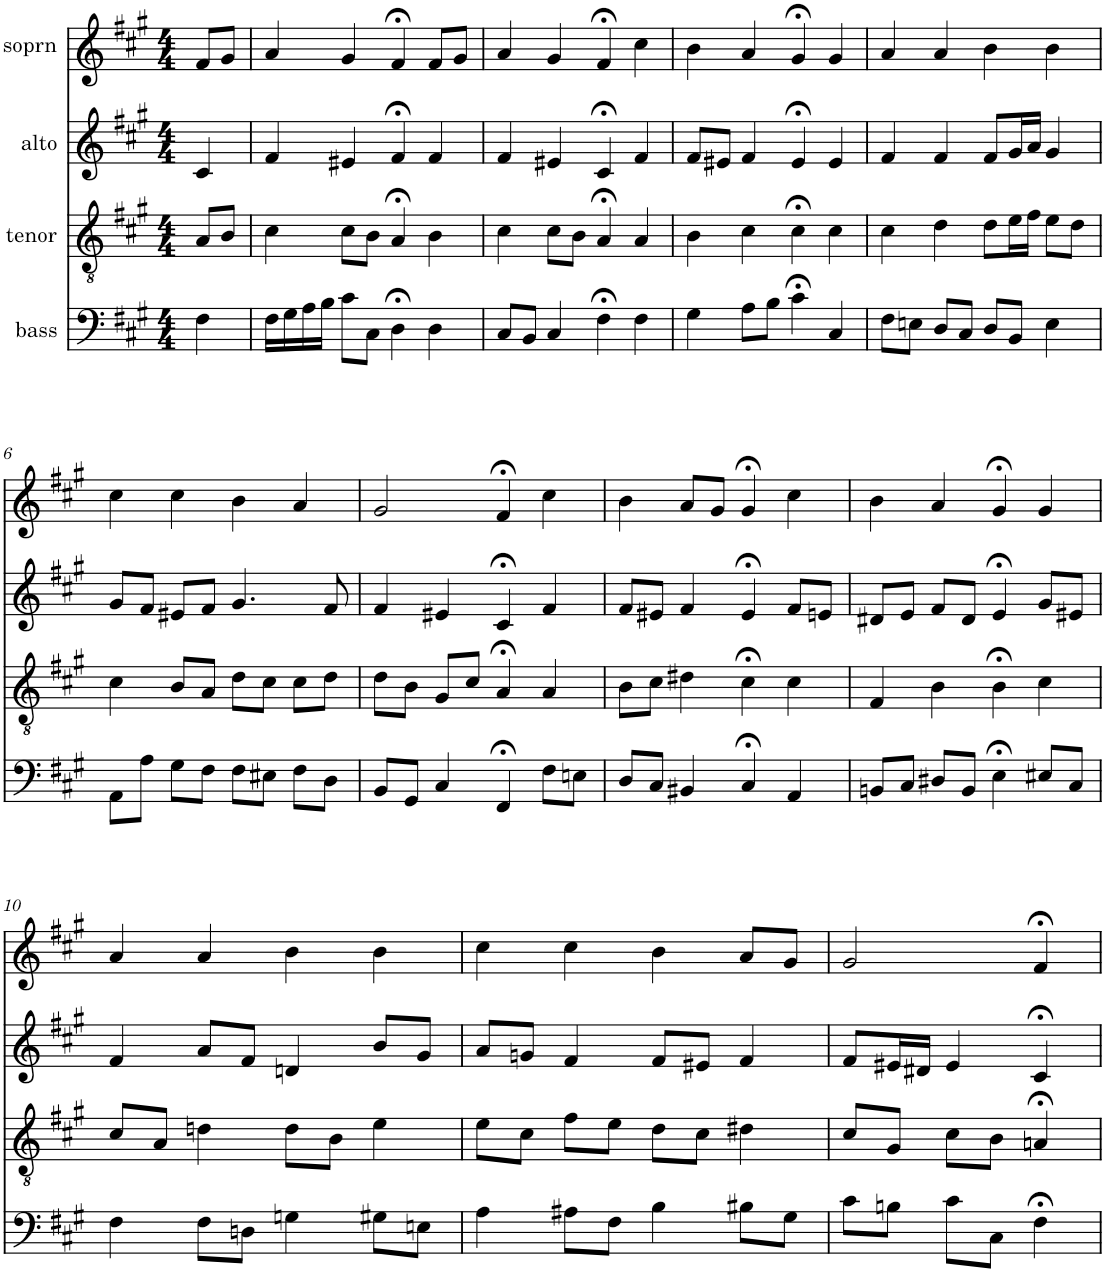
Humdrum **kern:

**kern	**kern	**kern	**kern
*part4	*part3	*part2	*part1
*staff4	*staff3	*staff2	*staff1
*I"bass	*I"tenor	*I"alto	*I"soprn
*clefF4	*clefGv2	*clefG2	*clefG2
*k[f#c#g#]	*k[f#c#g#]	*k[f#c#g#]	*k[f#c#g#]
*f#:	*f#:	*f#:	*f#:
*M4/4	*M4/4	*M4/4	*M4/4
=1	=1	=1	=1
4F#\	8A/L	4c#/	8f#/L
.	8B/J	.	8g#/J
=2	=2	=2	=2
16F#\LL	4c#\	4f#/	4a/
16G#\	.	.	.
16A\	.	.	.
16B\JJ	.	.	.
8c#\L	8c#\L	4e#X/	4g#/
8C#\J	8B\J	.	.
4D;<\	4A;</	4f#;</	4f#;</
4D\	4B\	4f#/	8f#/L
.	.	.	8g#/J
=3	=3	=3	=3
8C#/L	4c#\	4f#/	4a/
8BB/J	.	.	.
4C#/	8c#\L	4e#X/	4g#/
.	8B\J	.	.
4F#;<\	4A;</	4c#;</	4f#;</
4F#\	4A/	4f#/	4cc#\
=4	=4	=4	=4
4G#\	4B\	8f#/L	4b\
.	.	8e#X/J	.
8A\L	4c#\	4f#/	4a/
8B\J	.	.	.
4c#;<\	4c#;<\	4e#;</	4g#;</
4C#/	4c#\	4e#/	4g#/
=5	=5	=5	=5
8F#\L	4c#\	4f#/	4a/
8En\J	.	.	.
8D/L	4d\	4f#/	4a/
8C#/J	.	.	.
8D/L	8d\L	8f#/L	4b\
8BB/J	16e\L	16g#/L	.
.	16f#\JJ	16a/JJ	.
4E\	8e\L	4g#/	4b\
.	8d\J	.	.
!!LO:LB:g=z
=6	=6	=6	=6
8AA\L	4c#\	8g#/L	4cc#\
8A\J	.	8f#/J	.
8G#\L	8B/L	8e#X/L	4cc#\
8F#\J	8A/J	8f#/J	.
8F#\L	8d\L	4.g#/	4b\
8E#X\J	8c#\J	.	.
8F#\L	8c#\L	.	4a/
8D\J	8d\J	8f#/	.
=7	=7	=7	=7
8BB/L	8d\L	4f#/	2g#/
8GG#/J	8B\J	.	.
4C#/	8G#/L	4e#X/	.
.	8c#/J	.	.
4FF#;</	4A;</	4c#;</	4f#;</
8F#\L	4A/	4f#/	4cc#\
8En\J	.	.	.
=8	=8	=8	=8
8D/L	8B\L	8f#/L	4b\
8C#/J	8c#\J	8e#X/J	.
4BB#X/	4d#X\	4f#/	8a/L
.	.	.	8g#/J
4C#;</	4c#;<\	4e#;</	4g#;</
4AA/	4c#\	8f#/L	4cc#\
.	.	8en/J	.
=9	=9	=9	=9
8BBn/L	4F#/	8d#X/L	4b\
8C#/J	.	8e/J	.
8D#X/L	4B\	8f#/L	4a/
8BB/J	.	8d#/J	.
4E;<\	4B;<\	4e;</	4g#;</
8E#X/L	4c#\	8g#/L	4g#/
8C#/J	.	8e#X/J	.
!!LO:LB:g=z
=10	=10	=10	=10
4F#\	8c#/L	4f#/	4a/
.	8A/J	.	.
8F#\L	4dn\	8a/L	4a/
8Dn\J	.	8f#/J	.
4Gn\	8d\L	4dn/	4b\
.	8B\J	.	.
8G#X\L	4e\	8b/L	4b\
8En\J	.	8g#/J	.
=11	=11	=11	=11
4A\	8e\L	8a/L	4cc#\
.	8c#\J	8gn/J	.
8A#X\L	8f#\L	4f#/	4cc#\
8F#\J	8e\J	.	.
4B\	8d\L	8f#/L	4b\
.	8c#\J	8e#X/J	.
8B#X\L	4d#X\	4f#/	8a/L
8G#\J	.	.	8g#/J
=12	=12	=12	=12
8c#\L	8c#/L	8f#/L	2g#/
8Bn\J	8G#/J	16e#X/L	.
.	.	16d#X/JJ	.
8c#\L	8c#\L	4e#/	.
8C#\J	8B\J	.	.
4F#;<\	4An;</	4c#;</	4f#;</
=	=	=	=
*-	*-	*-	*-
